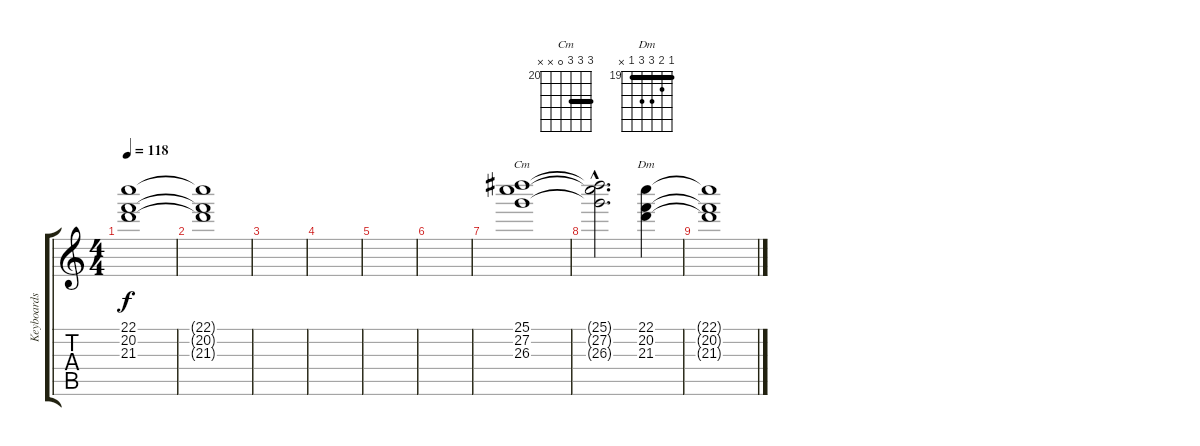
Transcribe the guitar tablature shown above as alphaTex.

\track ("Keyboards III" "Keyboards ") {instrument overdrivenguitar}
\staff {score tabs}
\tuning (D4 A3 F3 C3 G2 C2) {hide}
\chord ("Cm" 22 22 22 0 x x) {firstfret 20 barre 22}
\chord ("Dm" 19 20 21 21 19 x) {firstfret 19 barre 19}
\ts (4 4)
\tempo 118
\clef g2
\ks c
(22.1{t} 20.2{t} 21.3{t}).1{dy f} |
(22.1{t} 20.2{t} 21.3{t}).1 |
|
|
|
|
(25.1 27.2 26.3).1{ch "Cm" volume 6 balance 2 instrument rockorgan} |
(25.1{hac t} 27.2{hac t} 26.3{hac t}).2{d} (22.1 20.2 21.3).4{ch "Dm"} |
(22.1{t} 20.2{t} 21.3{t}).1
